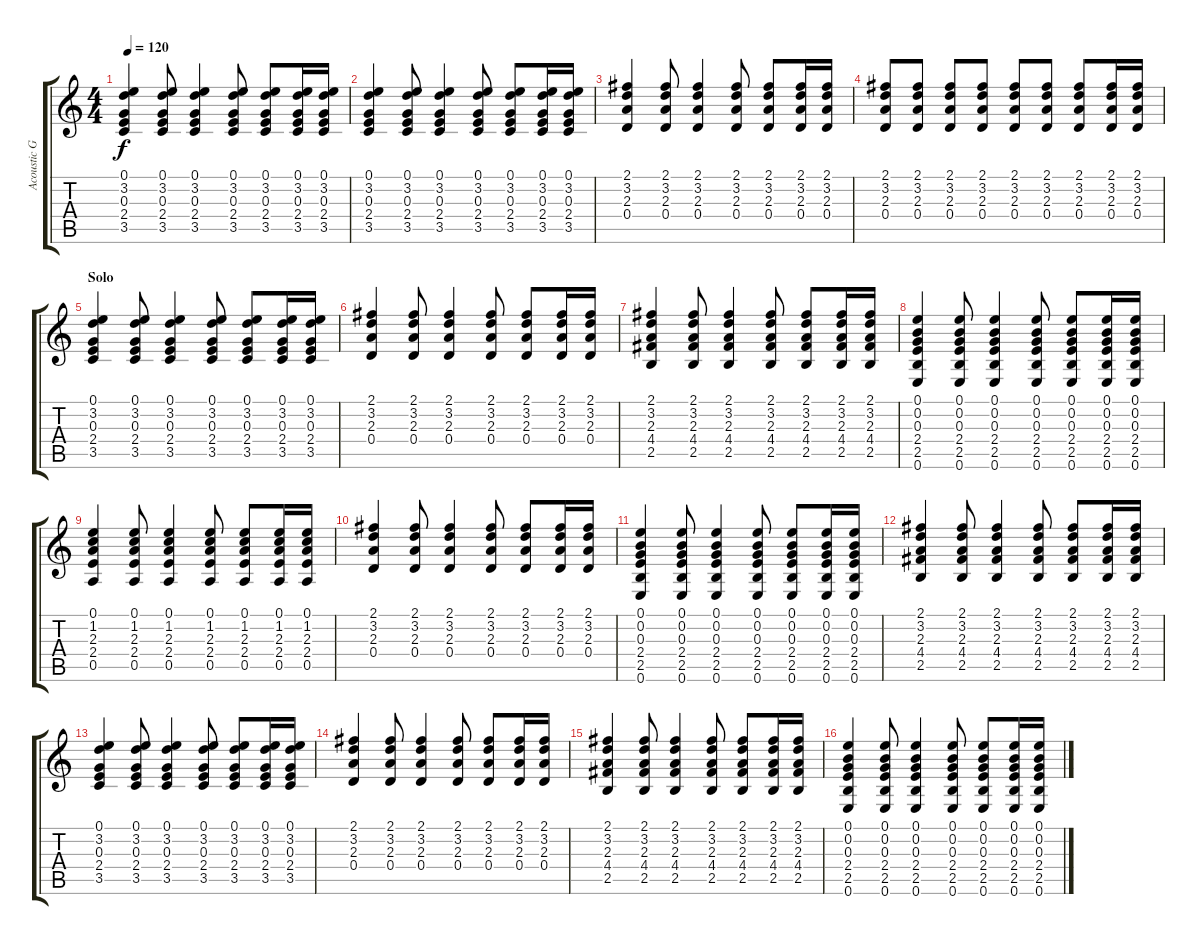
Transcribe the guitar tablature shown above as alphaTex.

\track ("Acoustic Guitar (L)" "Acoustic G") {instrument acousticguitarsteel}
\staff {score tabs}
\tuning (E4 B3 G3 D3 A2 E2) {hide}
\ts (4 4)
\tempo 120
\clef g2
\ks c
(0.1 3.2 0.3 2.4 3.5).4{dy f} (0.1 3.2 0.3 2.4 3.5).8 (0.1 3.2 0.3 2.4 3.5).4 (0.1 3.2 0.3 2.4 3.5).8 (0.1 3.2 0.3 2.4 3.5).8 (0.1 3.2 0.3 2.4 3.5).16 (0.1 3.2 0.3 2.4 3.5).16 |
(0.1 3.2 0.3 2.4 3.5).4 (0.1 3.2 0.3 2.4 3.5).8 (0.1 3.2 0.3 2.4 3.5).4 (0.1 3.2 0.3 2.4 3.5).8 (0.1 3.2 0.3 2.4 3.5).8 (0.1 3.2 0.3 2.4 3.5).16 (0.1 3.2 0.3 2.4 3.5).16 |
(2.1 3.2 2.3 0.4).4 (2.1 3.2 2.3 0.4).8 (2.1 3.2 2.3 0.4).4 (2.1 3.2 2.3 0.4).8 (2.1 3.2 2.3 0.4).8 (2.1 3.2 2.3 0.4).16 (2.1 3.2 2.3 0.4).16 |
(2.1 3.2 2.3 0.4).8 (2.1 3.2 2.3 0.4).8 (2.1 3.2 2.3 0.4).8 (2.1 3.2 2.3 0.4).8 (2.1 3.2 2.3 0.4).8 (2.1 3.2 2.3 0.4).8 (2.1 3.2 2.3 0.4).8 (2.1 3.2 2.3 0.4).16 (2.1 3.2 2.3 0.4).16 |
\section ("" "Solo")
(0.1 3.2 0.3 2.4 3.5).4 (0.1 3.2 0.3 2.4 3.5).8 (0.1 3.2 0.3 2.4 3.5).4 (0.1 3.2 0.3 2.4 3.5).8 (0.1 3.2 0.3 2.4 3.5).8 (0.1 3.2 0.3 2.4 3.5).16 (0.1 3.2 0.3 2.4 3.5).16 |
(2.1 3.2 2.3 0.4).4 (2.1 3.2 2.3 0.4).8 (2.1 3.2 2.3 0.4).4 (2.1 3.2 2.3 0.4).8 (2.1 3.2 2.3 0.4).8 (2.1 3.2 2.3 0.4).16 (2.1 3.2 2.3 0.4).16 |
(2.1 3.2 2.3 4.4 2.5).4 (2.1 3.2 2.3 4.4 2.5).8 (2.1 3.2 2.3 4.4 2.5).4 (2.1 3.2 2.3 4.4 2.5).8 (2.1 3.2 2.3 4.4 2.5).8 (2.1 3.2 2.3 4.4 2.5).16 (2.1 3.2 2.3 4.4 2.5).16 |
(0.1 0.2 0.3 2.4 2.5 0.6).4 (0.1 0.2 0.3 2.4 2.5 0.6).8 (0.1 0.2 0.3 2.4 2.5 0.6).4 (0.1 0.2 0.3 2.4 2.5 0.6).8 (0.1 0.2 0.3 2.4 2.5 0.6).8 (0.1 0.2 0.3 2.4 2.5 0.6).16 (0.1 0.2 0.3 2.4 2.5 0.6).16 |
(0.1 1.2 2.3 2.4 0.5).4 (0.1 1.2 2.3 2.4 0.5).8 (0.1 1.2 2.3 2.4 0.5).4 (0.1 1.2 2.3 2.4 0.5).8 (0.1 1.2 2.3 2.4 0.5).8 (0.1 1.2 2.3 2.4 0.5).16 (0.1 1.2 2.3 2.4 0.5).16 |
(2.1 3.2 2.3 0.4).4 (2.1 3.2 2.3 0.4).8 (2.1 3.2 2.3 0.4).4 (2.1 3.2 2.3 0.4).8 (2.1 3.2 2.3 0.4).8 (2.1 3.2 2.3 0.4).16 (2.1 3.2 2.3 0.4).16 |
(0.1 0.2 0.3 2.4 2.5 0.6).4 (0.1 0.2 0.3 2.4 2.5 0.6).8 (0.1 0.2 0.3 2.4 2.5 0.6).4 (0.1 0.2 0.3 2.4 2.5 0.6).8 (0.1 0.2 0.3 2.4 2.5 0.6).8 (0.1 0.2 0.3 2.4 2.5 0.6).16 (0.1 0.2 0.3 2.4 2.5 0.6).16 |
(2.1 3.2 2.3 4.4 2.5).4 (2.1 3.2 2.3 4.4 2.5).8 (2.1 3.2 2.3 4.4 2.5).4 (2.1 3.2 2.3 4.4 2.5).8 (2.1 3.2 2.3 4.4 2.5).8 (2.1 3.2 2.3 4.4 2.5).16 (2.1 3.2 2.3 4.4 2.5).16 |
(0.1 3.2 0.3 2.4 3.5).4 (0.1 3.2 0.3 2.4 3.5).8 (0.1 3.2 0.3 2.4 3.5).4 (0.1 3.2 0.3 2.4 3.5).8 (0.1 3.2 0.3 2.4 3.5).8 (0.1 3.2 0.3 2.4 3.5).16 (0.1 3.2 0.3 2.4 3.5).16 |
(2.1 3.2 2.3 0.4).4 (2.1 3.2 2.3 0.4).8 (2.1 3.2 2.3 0.4).4 (2.1 3.2 2.3 0.4).8 (2.1 3.2 2.3 0.4).8 (2.1 3.2 2.3 0.4).16 (2.1 3.2 2.3 0.4).16 |
(2.1 3.2 2.3 4.4 2.5).4 (2.1 3.2 2.3 4.4 2.5).8 (2.1 3.2 2.3 4.4 2.5).4 (2.1 3.2 2.3 4.4 2.5).8 (2.1 3.2 2.3 4.4 2.5).8 (2.1 3.2 2.3 4.4 2.5).16 (2.1 3.2 2.3 4.4 2.5).16 |
(0.1 0.2 0.3 2.4 2.5 0.6).4 (0.1 0.2 0.3 2.4 2.5 0.6).8 (0.1 0.2 0.3 2.4 2.5 0.6).4 (0.1 0.2 0.3 2.4 2.5 0.6).8 (0.1 0.2 0.3 2.4 2.5 0.6).8 (0.1 0.2 0.3 2.4 2.5 0.6).16 (0.1 0.2 0.3 2.4 2.5 0.6).16
